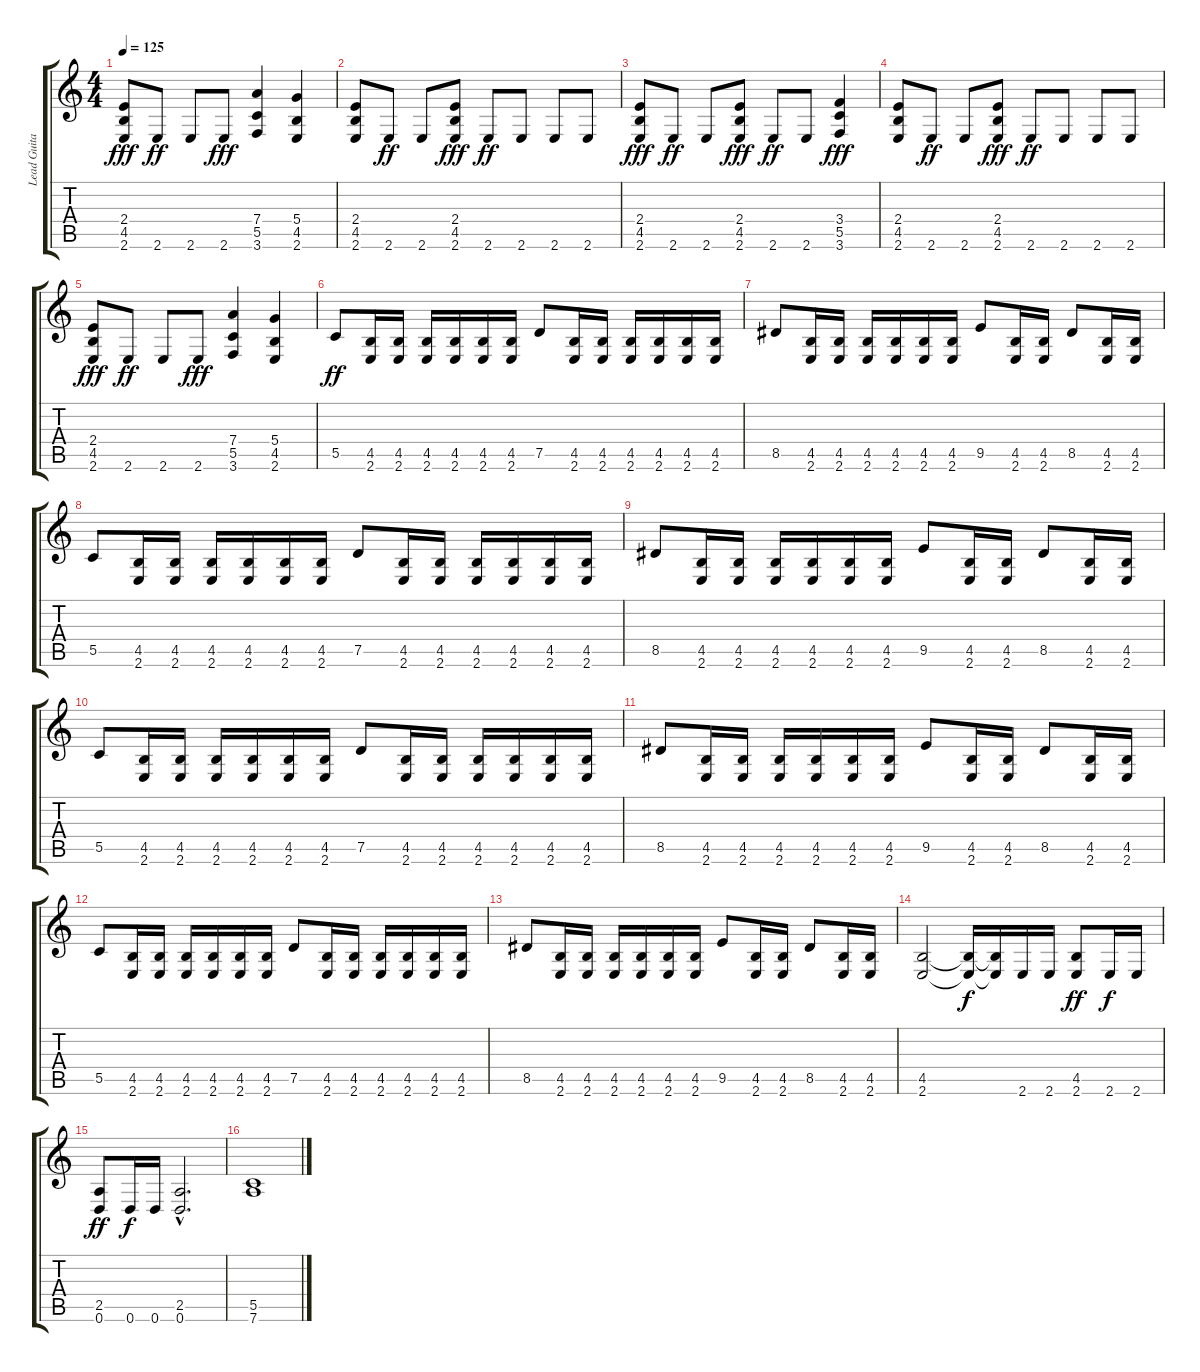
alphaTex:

\track ("Lead Guitar" "Lead Guita") {instrument overdrivenguitar}
\staff {score tabs}
\tuning (E4 B3 G3 D3 G2 D2) {hide}
\ts (4 4)
\tempo 125
\clef g2
\ks c
(2.4 4.5 2.6).8{dy fff} 2.6.8{dy ff} 2.6.8 2.6.8{dy fff} (7.4 5.5 3.6).4 (5.4 4.5 2.6).4 |
(2.4 4.5 2.6).8 2.6.8{dy ff} 2.6.8 (2.4 4.5 2.6).8{dy fff} 2.6.8{dy ff} 2.6.8 2.6.8 2.6.8 |
(2.4 4.5 2.6).8{dy fff} 2.6.8{dy ff} 2.6.8 (2.4 4.5 2.6).8{dy fff} 2.6.8{dy ff} 2.6.8 (3.4 5.5 3.6).4{dy fff} |
(2.4 4.5 2.6).8 2.6.8{dy ff} 2.6.8 (2.4 4.5 2.6).8{dy fff} 2.6.8{dy ff} 2.6.8 2.6.8 2.6.8 |
(2.4 4.5 2.6).8{dy fff} 2.6.8{dy ff} 2.6.8 2.6.8{dy fff} (7.4 5.5 3.6).4 (5.4 4.5 2.6).4 |
5.5.8{dy ff} (4.5 2.6).16 (4.5 2.6).16 (4.5 2.6).16 (4.5 2.6).16 (4.5 2.6).16 (4.5 2.6).16 7.5.8 (4.5 2.6).16 (4.5 2.6).16 (4.5 2.6).16 (4.5 2.6).16 (4.5 2.6).16 (4.5 2.6).16 |
8.5.8 (4.5 2.6).16 (4.5 2.6).16 (4.5 2.6).16 (4.5 2.6).16 (4.5 2.6).16 (4.5 2.6).16 9.5.8 (4.5 2.6).16 (4.5 2.6).16 8.5.8 (4.5 2.6).16 (4.5 2.6).16 |
5.5.8 (4.5 2.6).16 (4.5 2.6).16 (4.5 2.6).16 (4.5 2.6).16 (4.5 2.6).16 (4.5 2.6).16 7.5.8 (4.5 2.6).16 (4.5 2.6).16 (4.5 2.6).16 (4.5 2.6).16 (4.5 2.6).16 (4.5 2.6).16 |
8.5.8 (4.5 2.6).16 (4.5 2.6).16 (4.5 2.6).16 (4.5 2.6).16 (4.5 2.6).16 (4.5 2.6).16 9.5.8 (4.5 2.6).16 (4.5 2.6).16 8.5.8 (4.5 2.6).16 (4.5 2.6).16 |
5.5.8 (4.5 2.6).16 (4.5 2.6).16 (4.5 2.6).16 (4.5 2.6).16 (4.5 2.6).16 (4.5 2.6).16 7.5.8 (4.5 2.6).16 (4.5 2.6).16 (4.5 2.6).16 (4.5 2.6).16 (4.5 2.6).16 (4.5 2.6).16 |
8.5.8 (4.5 2.6).16 (4.5 2.6).16 (4.5 2.6).16 (4.5 2.6).16 (4.5 2.6).16 (4.5 2.6).16 9.5.8 (4.5 2.6).16 (4.5 2.6).16 8.5.8 (4.5 2.6).16 (4.5 2.6).16 |
5.5.8 (4.5 2.6).16 (4.5 2.6).16 (4.5 2.6).16 (4.5 2.6).16 (4.5 2.6).16 (4.5 2.6).16 7.5.8 (4.5 2.6).16 (4.5 2.6).16 (4.5 2.6).16 (4.5 2.6).16 (4.5 2.6).16 (4.5 2.6).16 |
8.5.8 (4.5 2.6).16 (4.5 2.6).16 (4.5 2.6).16 (4.5 2.6).16 (4.5 2.6).16 (4.5 2.6).16 9.5.8 (4.5 2.6).16 (4.5 2.6).16 8.5.8 (4.5 2.6).16 (4.5 2.6).16 |
(4.5 2.6).2 (4.5{t} 2.6{t}).16{dy f} (4.5{t} 2.6{t}).16 2.6.16 2.6.16 (4.5 2.6).8{dy ff} 2.6.16{dy f} 2.6.16 |
(2.5 0.6).8{dy ff} 0.6.16{dy f} 0.6.16 (2.5{hac} 0.6{hac}).2{d} |
(5.5 7.6).1
